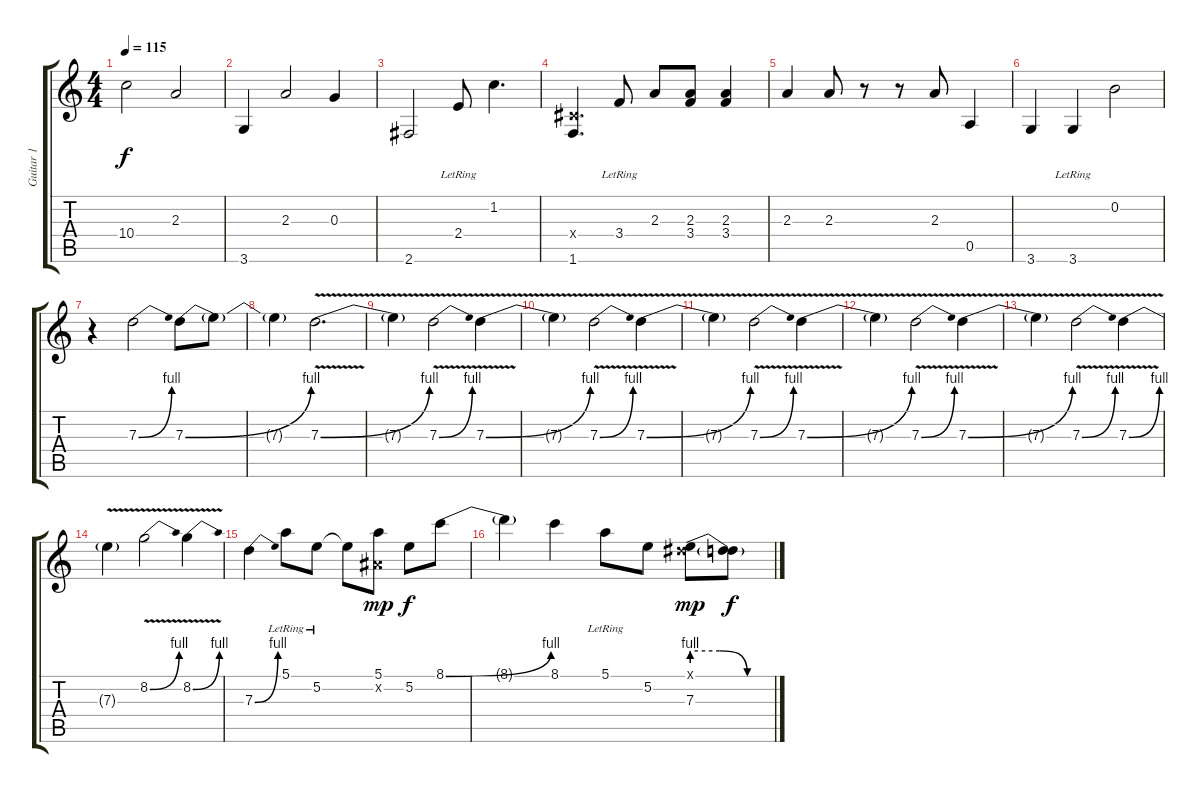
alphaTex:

\track ("Guitar 1" "Guitar 1") {instrument overdrivenguitar}
\staff {score tabs}
\tuning (E4 B3 G3 D3 A2 E2) {hide}
\ts (4 4)
\tempo 115
\clef g2
\ks c
10.4.2{dy f} 2.3.2{volume 8} |
3.6.4 2.3.2 0.3.4 |
2.6.2 2.4{lr}.8 1.2.4{d} |
(-1.4{x} 1.6).4{d} 3.4{lr}.8 2.3.8 (2.3 3.4).8 (2.3 3.4).4 |
2.3.4 2.3.8 r.8 r.8 2.3.8 0.5.4 |
3.6.4 3.6{lr}.4 0.2.2 |
r.4 7.3{be (bend 0 0 60 4)}.2{volume 13} 7.3{be (bend 0 0 60 4)}.8 7.3{t}.8 |
7.3{t}.4 7.3{be (bend 0 0 60 4) v}.2{d} |
7.3{t}.4 7.3{be (bend 0 0 60 4) v}.2 7.3{be (bend 0 0 60 4) v}.4 |
7.3{t}.4 7.3{be (bend 0 0 60 4) v}.2 7.3{be (bend 0 0 60 4) v}.4 |
7.3{t}.4 7.3{be (bend 0 0 60 4) v}.2 7.3{be (bend 0 0 60 4) v}.4 |
7.3{t}.4 7.3{be (bend 0 0 60 4) v}.2 7.3{be (bend 0 0 60 4) v}.4 |
7.3{t}.4 7.3{be (bend 0 0 60 4) v}.2 7.3{be (bend 0 0 60 4) v}.4 |
7.3{t}.4 8.2{be (bend 0 0 60 4) v}.2 8.2{be (bend 0 0 60 4) v}.4 |
7.3{be (bend 0 0 60 4)}.4 5.1{lr}.8 5.2{lr}.8 5.2{t}.8 (5.1 -1.2{x}).8{dy mp} 5.2.8{dy f} 8.1{be (bend 0 0 60 4)}.8 |
8.1{t}.4 8.1.4 5.1{lr}.8 5.2.8 (-1.1{x} 7.3{be (custom 0 4 20 4 40 0 60 0)}).8{dy mp} (-1.1{t} 7.3{t}).8{dy f}
